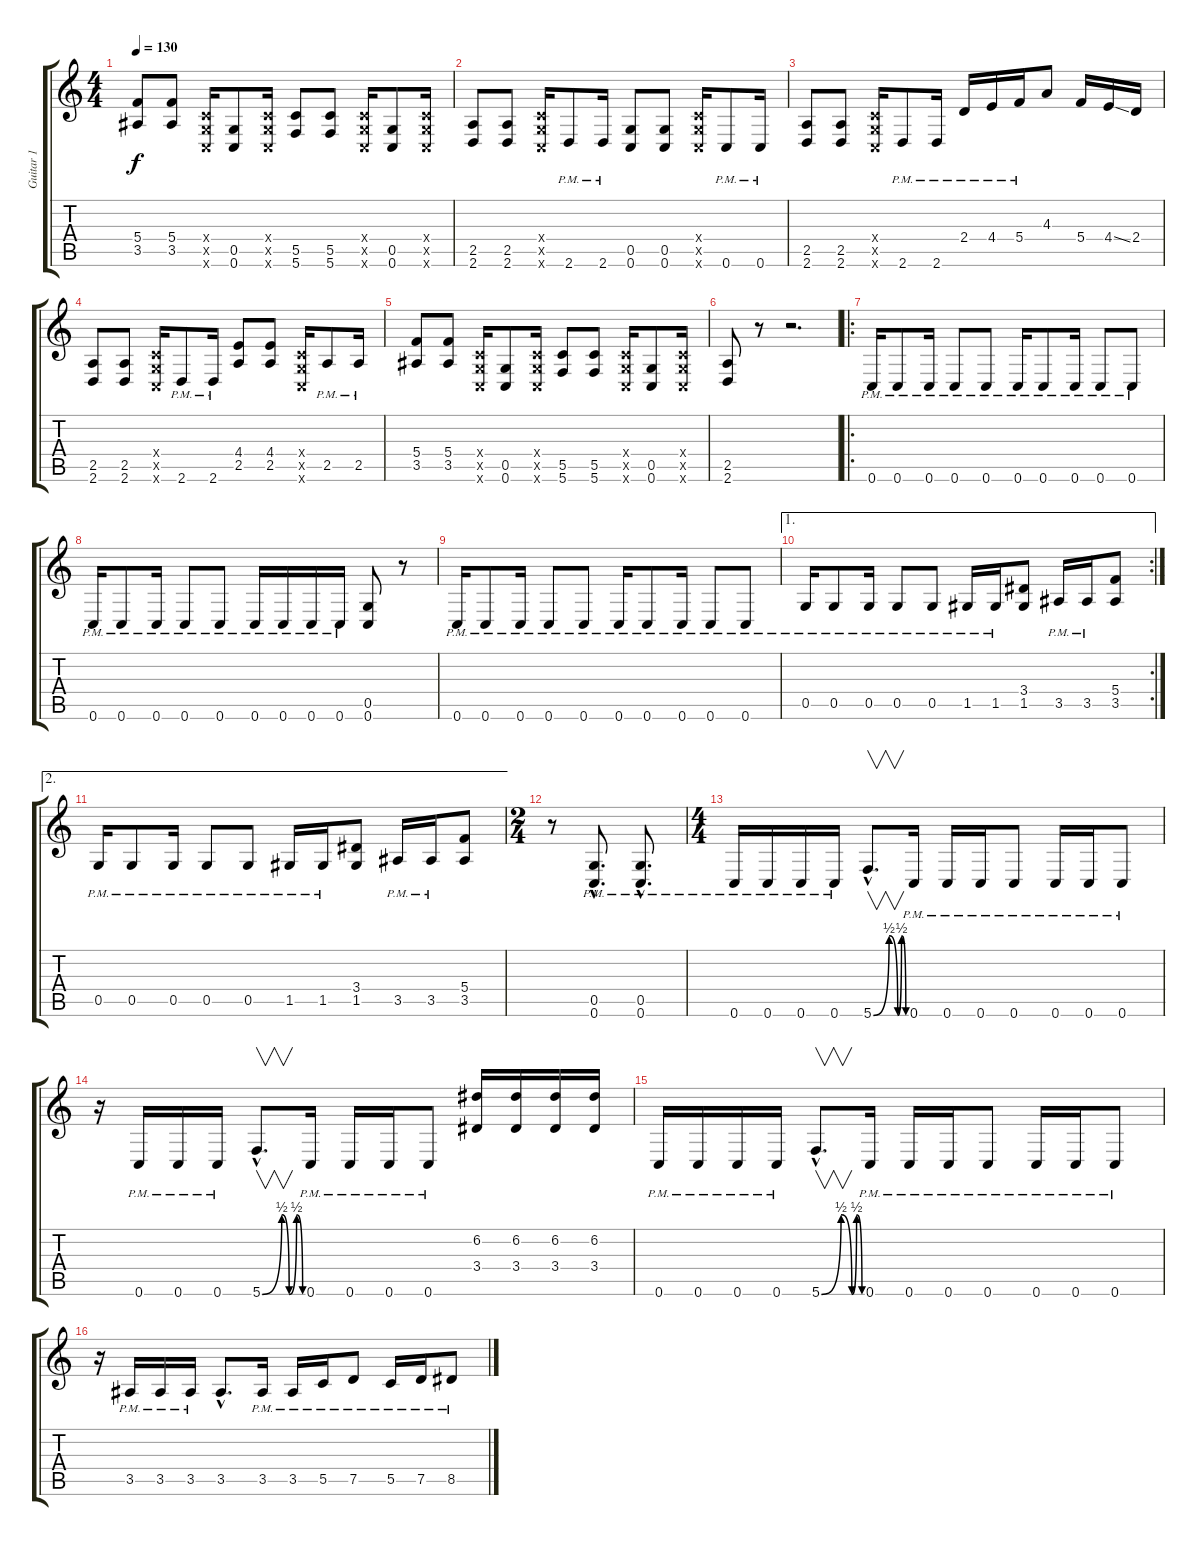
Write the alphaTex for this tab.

\track ("Guitar 1" "Guitar 1") {instrument distortionguitar}
\staff {score tabs}
\tuning (D4 A3 F3 C3 G2 C2) {hide}
\ts (4 4)
\tempo 130
\clef g2
\ks c
(5.4 3.5).8{dy f} (5.4 3.5).8 (0.4{x} 0.5{x} 0.6{x}).16 (0.5 0.6).8 (0.4{x} 0.5{x} 0.6{x}).16 (5.5 5.6).8 (5.5 5.6).8 (0.4{x} 0.5{x} 0.6{x}).16 (0.5 0.6).8 (0.4{x} 0.5{x} 0.6{x}).16 |
(2.5 2.6).8 (2.5 2.6).8 (0.4{x} 0.5{x} 0.6{x}).16 2.6{pm}.8 2.6{pm}.16 (0.5 0.6).8 (0.5 0.6).8 (0.4{x} 0.5{x} 0.6{x}).16 0.6{pm}.8 0.6{pm}.16 |
(2.5 2.6).8 (2.5 2.6).8 (0.4{x} 0.5{x} 0.6{x}).16 2.6{pm}.8 2.6{pm}.16 2.4{pm}.16 4.4{pm}.16 5.4{pm}.16 4.3.8 5.4.16 4.4{ss}.16 2.4.16 |
(2.5 2.6).8 (2.5 2.6).8 (0.4{x} 0.5{x} 0.6{x}).16 2.6{pm}.8 2.6{pm}.16 (4.4 2.5).8 (4.4 2.5).8 (0.4{x} 0.5{x} 0.6{x}).16 2.5{pm}.8 2.5{pm}.16 |
(5.4 3.5).8 (5.4 3.5).8 (0.4{x} 0.5{x} 0.6{x}).16 (0.5 0.6).8 (0.4{x} 0.5{x} 0.6{x}).16 (5.5 5.6).8 (5.5 5.6).8 (0.4{x} 0.5{x} 0.6{x}).16 (0.5 0.6).8 (0.4{x} 0.5{x} 0.6{x}).16 |
(2.5 2.6).8 r.8 r.2{d} |
\ro
0.6{pm}.16 0.6{pm}.8 0.6{pm}.16 0.6{pm}.8 0.6{pm}.8 0.6{pm}.16 0.6{pm}.8 0.6{pm}.16 0.6{pm}.8 0.6{pm}.8 |
0.6{pm}.16 0.6{pm}.8 0.6{pm}.16 0.6{pm}.8 0.6{pm}.8 0.6{pm}.16 0.6{pm}.16 0.6{pm}.16 0.6{pm}.16 (0.5 0.6).8 r.8 |
0.6{pm}.16 0.6{pm}.8 0.6{pm}.16 0.6{pm}.8 0.6{pm}.8 0.6{pm}.16 0.6{pm}.8 0.6{pm}.16 0.6{pm}.8 0.6{pm}.8 |
\ae 1
\rc 2
0.5{pm}.16 0.5{pm}.8 0.5{pm}.16 0.5{pm}.8 0.5{pm}.8 1.5{pm}.16 1.5{pm}.16 (3.4 1.5).8 3.5{pm}.16 3.5{pm}.16 (5.4 3.5).8 |
\ae 2
0.5{pm}.16 0.5{pm}.8 0.5{pm}.16 0.5{pm}.8 0.5{pm}.8 1.5{pm}.16 1.5{pm}.16 (3.4 1.5).8 3.5{pm}.16 3.5{pm}.16 (5.4 3.5).8 |
\ts (2 4)
r.8 (0.5{hac pm} 0.6{hac pm}).8{d} (0.5{hac pm} 0.6{hac pm}).8{d} |
\ts (4 4)
0.6{pm}.16 0.6{pm}.16 0.6{pm}.16 0.6{pm}.16 5.6{be (custom 0 0 29 2 45 0 52 2 60 0) hac}.8{v d} 0.6{pm}.16 0.6{pm}.16 0.6{pm}.16 0.6{pm}.8 0.6{pm}.16 0.6{pm}.16 0.6{pm}.8 |
r.16 0.6{pm}.16 0.6{pm}.16 0.6{pm}.16 5.6{be (custom 0 0 29 2 40 0 51 2 60 0) hac}.8{v d} 0.6{pm}.16 0.6{pm}.16 0.6{pm}.16 0.6{pm}.8 (6.2 3.4).16 (6.2 3.4).16 (6.2 3.4).16 (6.2 3.4).16 |
0.6{pm}.16 0.6{pm}.16 0.6{pm}.16 0.6{pm}.16 5.6{be (custom 0 0 29 2 45 0 52 2 60 0) hac}.8{v d} 0.6{pm}.16 0.6{pm}.16 0.6{pm}.16 0.6{pm}.8 0.6{pm}.16 0.6{pm}.16 0.6{pm}.8 |
r.16 3.5{pm}.16 3.5{pm}.16 3.5{pm}.16 3.5{hac}.8{d} 3.5{pm}.16 3.5{pm}.16 5.5{pm}.16 7.5{pm}.8 5.5{pm}.16 7.5{pm}.16 8.5{pm}.8
